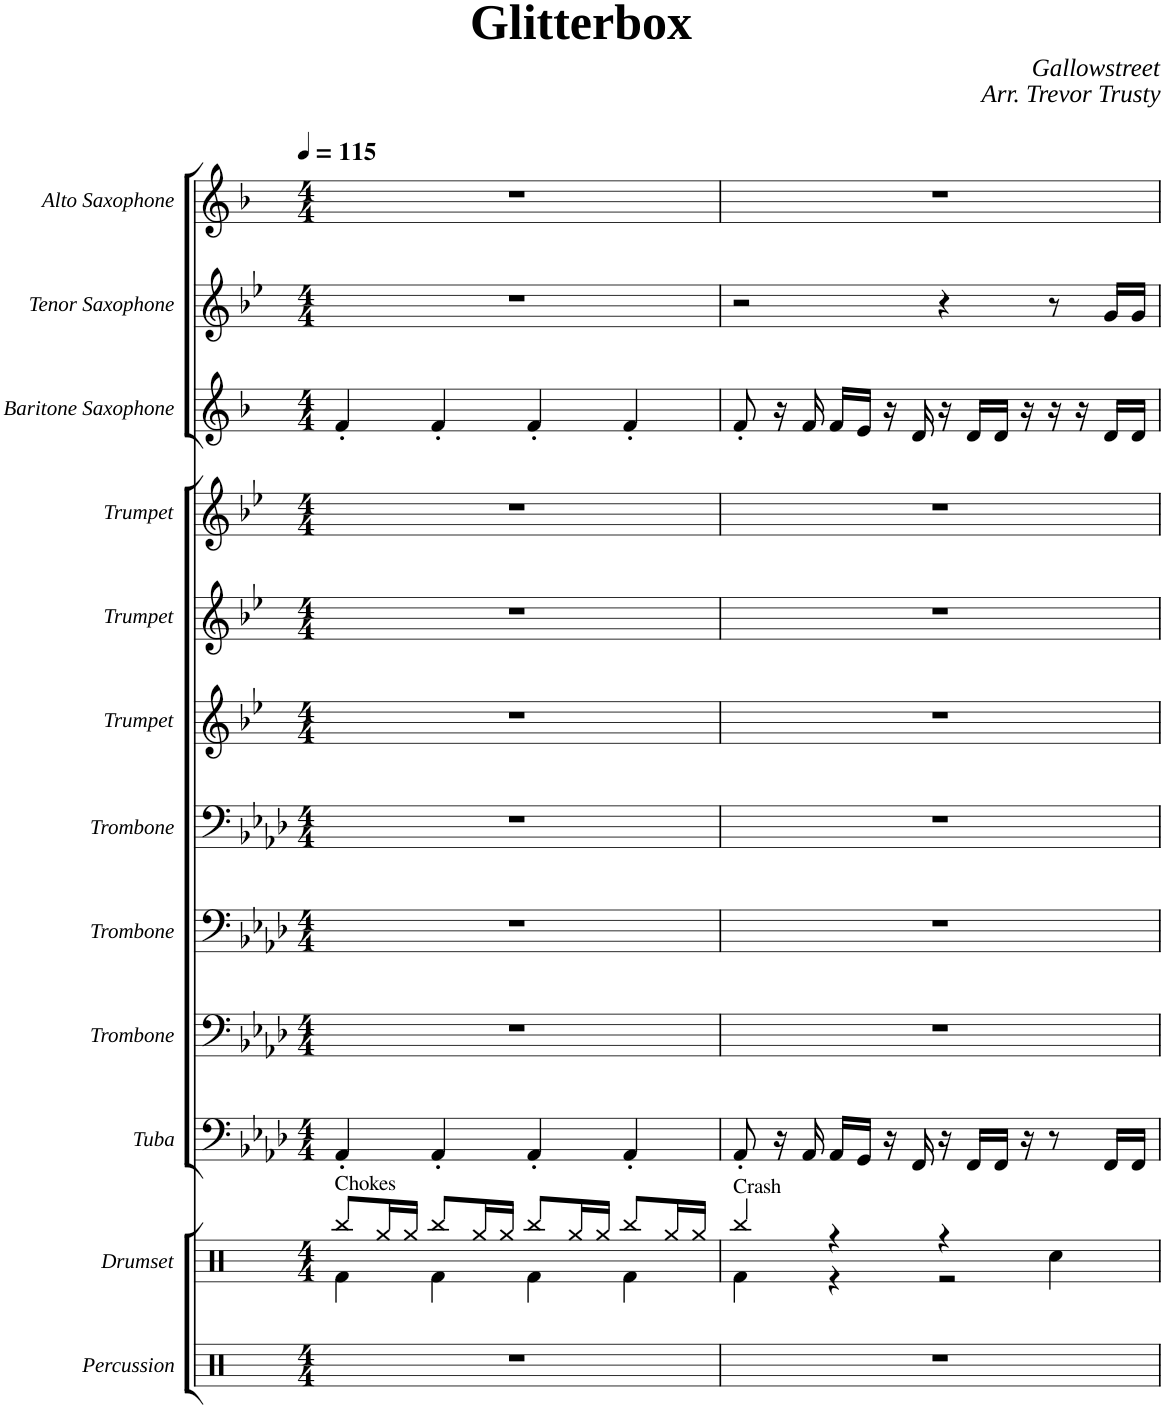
**kern	**kern	**kern	**kern	**kern	**kern	**kern	**kern	**kern	**kern	**kern	**kern
*part12	*part11	*part10	*part9	*part8	*part7	*part6	*part5	*part4	*part3	*part2	*part1
*staff12	*staff11	*staff10	*staff9	*staff8	*staff7	*staff6	*staff5	*staff4	*staff3	*staff2	*staff1
*I"Percussion	*I"Drumset	*I"Tuba	*I"Trombone	*I"Trombone	*I"Trombone	*I"Trumpet	*I"Trumpet	*I"Trumpet	*I"Baritone Saxophone	*I"Tenor Saxophone	*I"Alto Saxophone
*I'Perc.	*I'Drs.	*I'Tba.	*I'Tbn.	*I'Tbn.	*I'Tbn.	*I'Tpt.	*I'Tpt.	*I'Tpt.	*I'Bar. Sax.	*I'T. Sax.	*I'A. Sax.
*clefX	*clefX	*clefF4	*clefF4	*clefF4	*clefF4	*clefG2	*clefG2	*clefG2	*clefG2	*clefG2	*clefG2
*	*	*	*	*	*	*Trd1c2	*Trd1c2	*Trd1c2	*Trd12c21	*Trd8c14	*Trd5c9
*k[]	*k[]	*k[b-e-a-d-]	*k[b-e-a-d-]	*k[b-e-a-d-]	*k[b-e-a-d-]	*k[b-e-]	*k[b-e-]	*k[b-e-]	*k[b-]	*k[b-e-]	*k[b-]
*M4/4	*M4/4	*M4/4	*M4/4	*M4/4	*M4/4	*M4/4	*M4/4	*M4/4	*M4/4	*M4/4	*M4/4
*MM115	*MM115	*MM115	*MM115	*MM115	*MM115	*MM115	*MM115	*MM115	*MM115	*MM115	*MM115
=1	=1	=1	=1	=1	=1	=1	=1	=1	=1	=1	=1
*	*^	*	*	*	*	*	*	*	*	*	*
!	!LO:TX:a:t=Chokes	!	!	!	!	!	!	!	!	!	!	!
1r	4Rf\	8Rbb/L	4AA-'/	1r	1r	1r	1r	1r	1r	4f'/	1r	1r
.	.	16Rgg/L	.	.	.	.	.	.	.	.	.	.
.	.	16Rgg/JJ	.	.	.	.	.	.	.	.	.	.
.	4Rf\	8Rbb/L	4AA-'/	.	.	.	.	.	.	4f'/	.	.
.	.	16Rgg/L	.	.	.	.	.	.	.	.	.	.
.	.	16Rgg/JJ	.	.	.	.	.	.	.	.	.	.
.	4Rf\	8Rbb/L	4AA-'/	.	.	.	.	.	.	4f'/	.	.
.	.	16Rgg/L	.	.	.	.	.	.	.	.	.	.
.	.	16Rgg/JJ	.	.	.	.	.	.	.	.	.	.
.	4Rf\	8Rbb/L	4AA-'/	.	.	.	.	.	.	4f'/	.	.
.	.	16Rgg/L	.	.	.	.	.	.	.	.	.	.
.	.	16Rgg/JJ	.	.	.	.	.	.	.	.	.	.
=2	=2	=2	=2	=2	=2	=2	=2	=2	=2	=2	=2	=2
!	!LO:TX:a:t=Crash	!	!	!	!	!	!	!	!	!	!	!
1r	4Rf\	4Rbb/	8AA-'/	1r	1r	1r	1r	1r	1r	8f'/	2r	1r
.	.	.	16r	.	.	.	.	.	.	16r	.	.
.	.	.	16AA-/	.	.	.	.	.	.	16f/	.	.
.	4r	4r	16AA-/LL	.	.	.	.	.	.	16f/LL	.	.
.	.	.	16GG/JJ	.	.	.	.	.	.	16e/JJ	.	.
.	.	.	16r	.	.	.	.	.	.	16r	.	.
.	.	.	16FF/	.	.	.	.	.	.	16d/	.	.
.	4r	2r	16r	.	.	.	.	.	.	16r	4r	.
.	.	.	16FF/LL	.	.	.	.	.	.	16d/LL	.	.
.	.	.	16FF/JJ	.	.	.	.	.	.	16d/JJ	.	.
.	.	.	16r	.	.	.	.	.	.	16r	.	.
.	4Rcc\	.	8r	.	.	.	.	.	.	16r	8r	.
.	.	.	.	.	.	.	.	.	.	16r	.	.
.	.	.	16FF/LL	.	.	.	.	.	.	16d/LL	16g/LL	.
.	.	.	16FF/JJ	.	.	.	.	.	.	16d/JJ	16g/JJ	.
*	*v	*v	*	*	*	*	*	*	*	*	*	*
=	=	=	=	=	=	=	=	=	=	=	=
*-	*-	*-	*-	*-	*-	*-	*-	*-	*-	*-	*-
